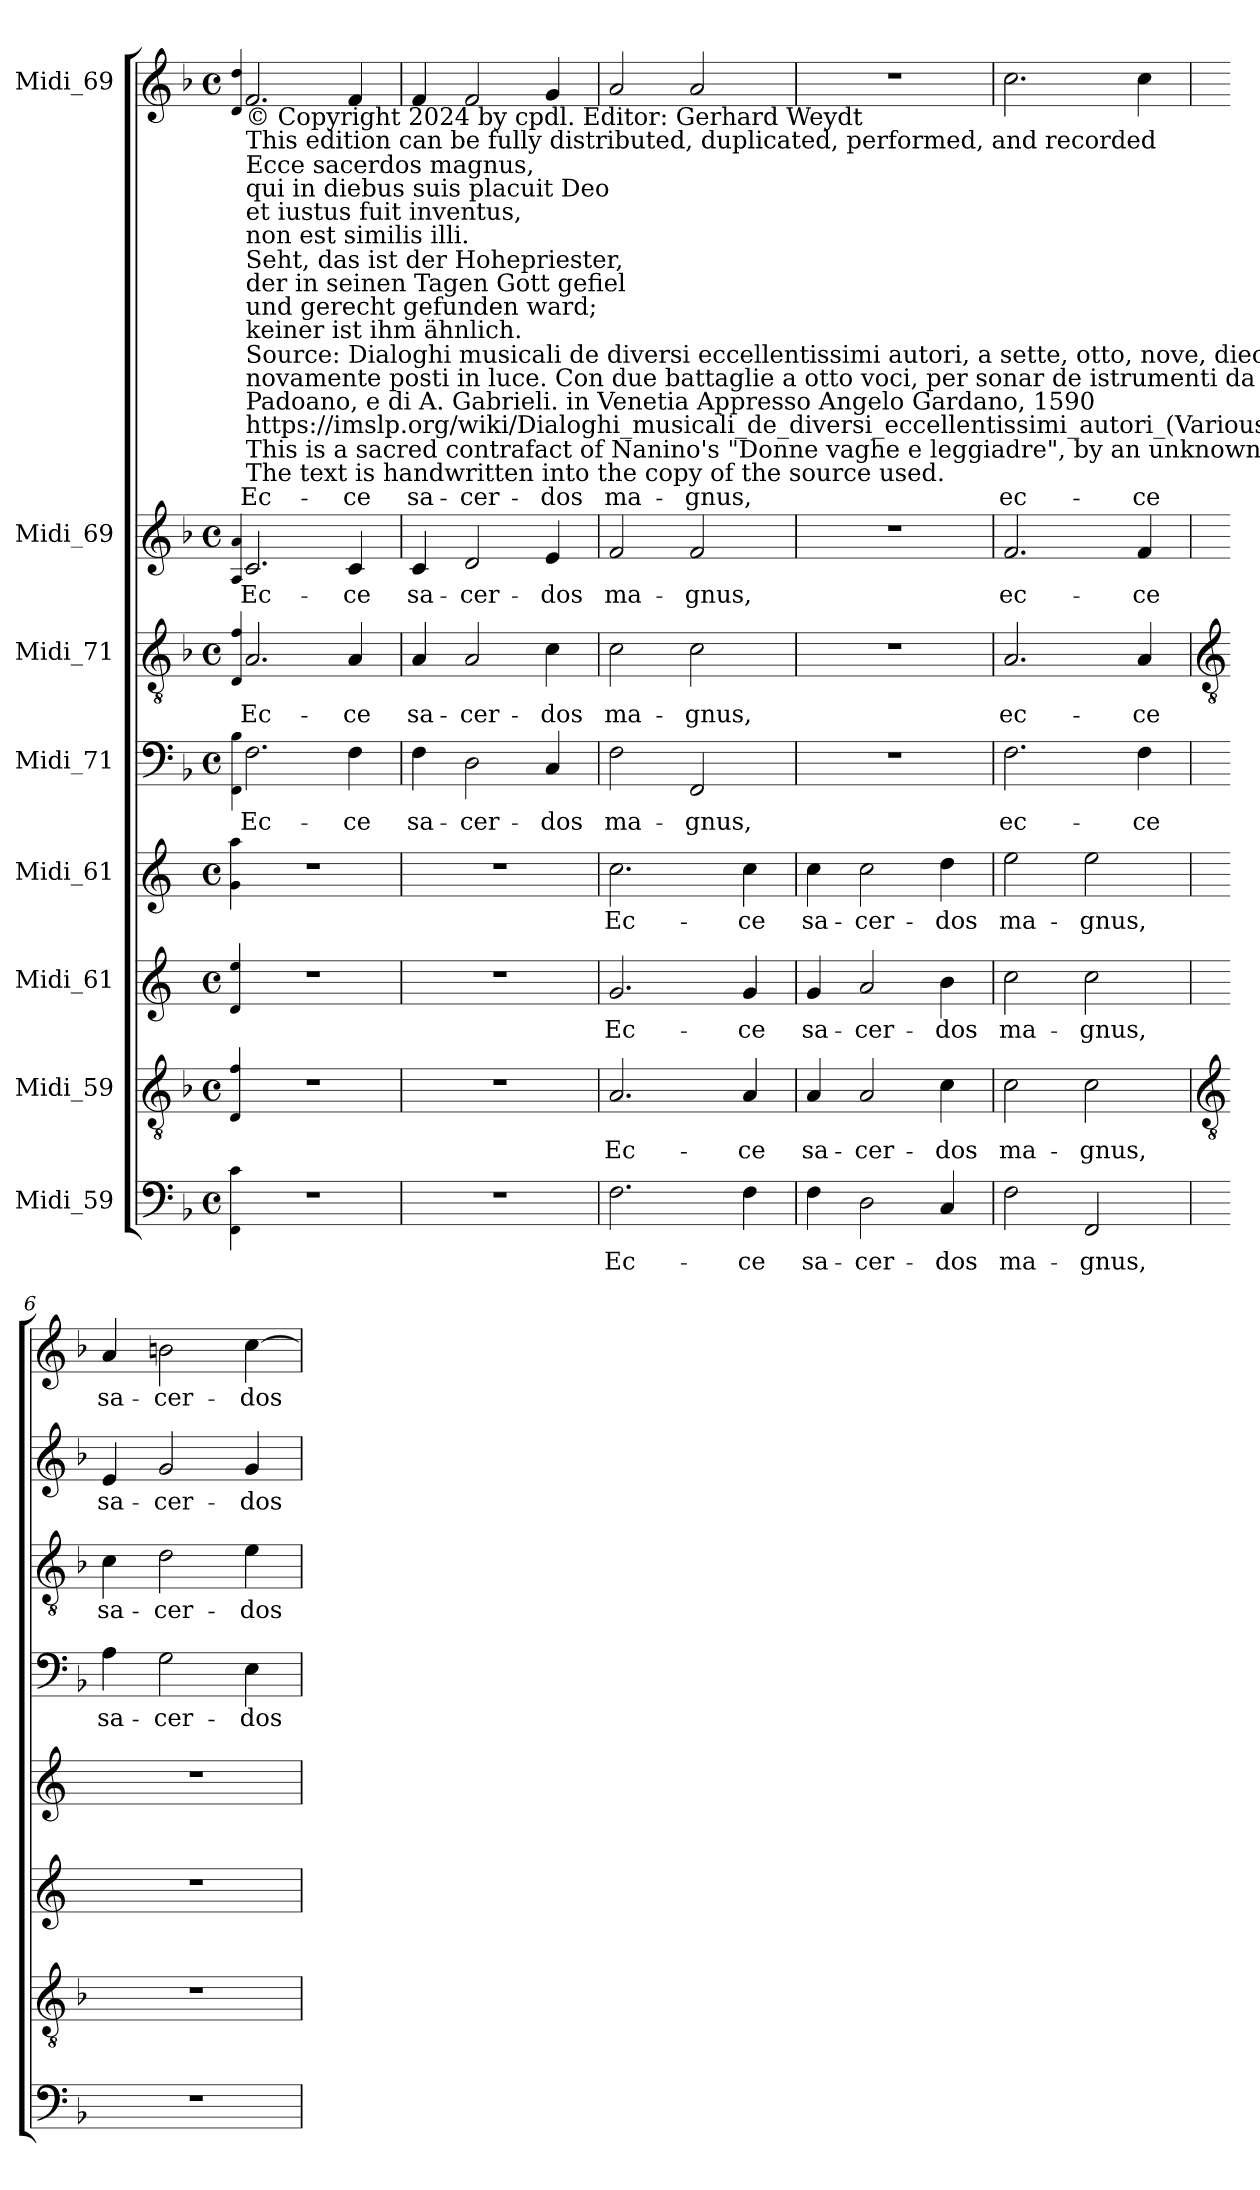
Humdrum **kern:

**kern	**text	**kern	**text	**kern	**text	**kern	**text	**kern	**text	**kern	**text	**kern	**text	**kern	**text
*part8	*part8	*part7	*part7	*part6	*part6	*part5	*part5	*part4	*part4	*part3	*part3	*part2	*part2	*part1	*part1
*staff8	*staff8	*staff7	*staff7	*staff6	*staff6	*staff5	*staff5	*staff4	*staff4	*staff3	*staff3	*staff2	*staff2	*staff1	*staff1
*I"Midi_59	*	*I"Midi_59	*	*I"Midi_61	*	*I"Midi_61	*	*I"Midi_71	*	*I"Midi_71	*	*I"Midi_69	*	*I"Midi_69	*
*clefF4	*	*clefGv2	*	*clefG2	*	*clefG2	*	*clefF4	*	*clefGv2	*	*clefG2	*	*clefG2	*
*	*	*	*	*ITrd4c7	*	*ITrd4c7	*	*	*	*	*	*	*	*	*
*k[b-]	*	*k[b-]	*	*k[b-]	*	*k[b-]	*	*k[b-]	*	*k[b-]	*	*k[b-]	*	*k[b-]	*
*F:	*	*F:	*	*F:	*	*F:	*	*F:	*	*F:	*	*F:	*	*F:	*
*M4/4	*	*M4/4	*	*M4/4	*	*M4/4	*	*M4/4	*	*M4/4	*	*M4/4	*	*M4/4	*
*met(c)	*	*met(c)	*	*met(c)	*	*met(c)	*	*met(c)	*	*met(c)	*	*met(c)	*	*met(c)	*
=1	=1	=1	=1	=1	=1	=1	=1	=1	=1	=1	=1	=1	=1	=1	=1
4qqFF 4qqc	.	4qqD 4qqf	.	4qqG 4qqa	.	4qqc 4qqdd	.	4qqFF 4qqB-	.	4qqD 4qqf	.	4qqA 4qqa	.	4qqd 4qqdd	.
!	!	!	!	!	!	!	!	!	!	!	!	!	!	!LO:TX:b:t=© Copyright 2024 by cpdl. Editor&colon; Gerhard Weydt\nThis edition can be fully distributed, duplicated, performed, and recorded	!
!	!	!	!	!	!	!	!	!	!	!	!	!	!	!LO:TX:b:t=Ecce sacerdos magnus,\nqui in diebus suis placuit Deo\net iustus fuit inventus,\nnon est similis illi.	!
!	!	!	!	!	!	!	!	!	!	!	!	!	!	!LO:TX:b:t=Seht, das ist der Hohepriester,\nder in seinen Tagen Gott gefiel\nund gerecht gefunden ward;\nkeiner ist ihm ähnlich.	!
!	!	!	!	!	!	!	!	!	!	!	!	!	!	!LO:TX:b:t=Source&colon; Dialoghi musicali de diversi eccellentissimi autori, a sette, otto, nove, dieci, undeci, & dodeci voci,\nnovamente posti in luce. Con due battaglie a otto voci, per sonar de istrumenti da fiato, di Annibale\nPadoano, e di A. Gabrieli. in Venetia Appresso Angelo Gardano, 1590\nhttps&colon;//imslp.org/wiki/Dialoghi_musicali_de_diversi_eccellentissimi_autori_(Various)	!
!	!	!	!	!	!	!	!	!	!	!	!	!	!	!LO:TX:b:t=This is a sacred contrafact of Nanino's "Donne vaghe e leggiadre", by an unknown author.\nThe text is handwritten into the copy of the source used.	!
!	!	!	!	!	!	!	!	!	!LO:LY:b	!	!LO:LY:b	!	!LO:LY:b	!	!LO:LY:b
1r	.	1r	.	1r	.	1r	.	2.F	Ec-	2.A	Ec-	2.c	Ec-	2.f	Ec-
!	!	!	!	!	!	!	!	!	!LO:LY:b	!	!LO:LY:b	!	!LO:LY:b	!	!LO:LY:b
.	.	.	.	.	.	.	.	4F	-ce	4A	-ce	4c	-ce	4f	-ce
=2	=2	=2	=2	=2	=2	=2	=2	=2	=2	=2	=2	=2	=2	=2	=2
!	!	!	!	!	!	!	!	!	!LO:LY:b	!	!LO:LY:b	!	!LO:LY:b	!	!LO:LY:b
1r	.	1r	.	1r	.	1r	.	4F	sa-	4A	sa-	4c	sa-	4f	sa-
!	!	!	!	!	!	!	!	!	!LO:LY:b	!	!LO:LY:b	!	!LO:LY:b	!	!LO:LY:b
.	.	.	.	.	.	.	.	2D	-cer-	2A	-cer-	2d	-cer-	2f	-cer-
!	!	!	!	!	!	!	!	!	!LO:LY:b	!	!LO:LY:b	!	!LO:LY:b	!	!LO:LY:b
.	.	.	.	.	.	.	.	4C	-dos	4c	-dos	4e	-dos	4g	-dos
=3	=3	=3	=3	=3	=3	=3	=3	=3	=3	=3	=3	=3	=3	=3	=3
!	!LO:LY:b	!	!LO:LY:b	!	!LO:LY:b	!	!LO:LY:b	!	!LO:LY:b	!	!LO:LY:b	!	!LO:LY:b	!	!LO:LY:b
2.F	Ec-	2.A	Ec-	2.c	Ec-	2.f	Ec-	2F	ma-	2c	ma-	2f	ma-	2a	ma-
!	!	!	!	!	!	!	!	!	!LO:LY:b	!	!LO:LY:b	!	!LO:LY:b	!	!LO:LY:b
.	.	.	.	.	.	.	.	2FF	-gnus,	2c	-gnus,	2f	-gnus,	2a	-gnus,
!	!LO:LY:b	!	!LO:LY:b	!	!LO:LY:b	!	!LO:LY:b	!	!	!	!	!	!	!	!
4F	-ce	4A	-ce	4c	-ce	4f	-ce	.	.	.	.	.	.	.	.
=4	=4	=4	=4	=4	=4	=4	=4	=4	=4	=4	=4	=4	=4	=4	=4
!	!LO:LY:b	!	!LO:LY:b	!	!LO:LY:b	!	!LO:LY:b	!	!	!	!	!	!	!	!
4F	sa-	4A	sa-	4c	sa-	4f	sa-	1r	.	1r	.	1r	.	1r	.
!	!LO:LY:b	!	!LO:LY:b	!	!LO:LY:b	!	!LO:LY:b	!	!	!	!	!	!	!	!
2D	-cer-	2A	-cer-	2d	-cer-	2f	-cer-	.	.	.	.	.	.	.	.
!	!LO:LY:b	!	!LO:LY:b	!	!LO:LY:b	!	!LO:LY:b	!	!	!	!	!	!	!	!
4C	-dos	4c	-dos	4e	-dos	4g	-dos	.	.	.	.	.	.	.	.
=5	=5	=5	=5	=5	=5	=5	=5	=5	=5	=5	=5	=5	=5	=5	=5
!	!LO:LY:b	!	!LO:LY:b	!	!LO:LY:b	!	!LO:LY:b	!	!LO:LY:b	!	!LO:LY:b	!	!LO:LY:b	!	!LO:LY:b
2F	ma-	2c	ma-	2f	ma-	2a	ma-	2.F	ec-	2.A	ec-	2.f	ec-	2.cc	ec-
!	!LO:LY:b	!	!LO:LY:b	!	!LO:LY:b	!	!LO:LY:b	!	!	!	!	!	!	!	!
2FF	-gnus,	2c	-gnus,	2f	-gnus,	2a	-gnus,	.	.	.	.	.	.	.	.
!	!	!	!	!	!	!	!	!	!LO:LY:b	!	!LO:LY:b	!	!LO:LY:b	!	!LO:LY:b
.	.	.	.	.	.	.	.	4F	-ce	4A	-ce	4f	-ce	4cc	-ce
!!LO:LB:g=z
=6	=6	=6	=6	=6	=6	=6	=6	=6	=6	=6	=6	=6	=6	=6	=6
*	*	*clefGv2	*	*	*	*	*	*	*	*clefGv2	*	*	*	*	*
!	!	!	!	!	!	!	!	!	!LO:LY:b	!	!LO:LY:b	!	!LO:LY:b	!	!LO:LY:b
1r	.	1r	.	1r	.	1r	.	4A	sa-	4c	sa-	4e	sa-	4a	sa-
!	!	!	!	!	!	!	!	!	!LO:LY:b	!	!LO:LY:b	!	!LO:LY:b	!	!LO:LY:b
.	.	.	.	.	.	.	.	2G	-cer-	2d	-cer-	2g	-cer-	2bn	-cer-
!	!	!	!	!	!	!	!	!	!LO:LY:b	!	!LO:LY:b	!	!LO:LY:b	!	!LO:LY:b
.	.	.	.	.	.	.	.	4E	-dos	4e	-dos	4g	-dos	[4cc	-dos
=	=	=	=	=	=	=	=	=	=	=	=	=	=	=	=
*-	*-	*-	*-	*-	*-	*-	*-	*-	*-	*-	*-	*-	*-	*-	*-
